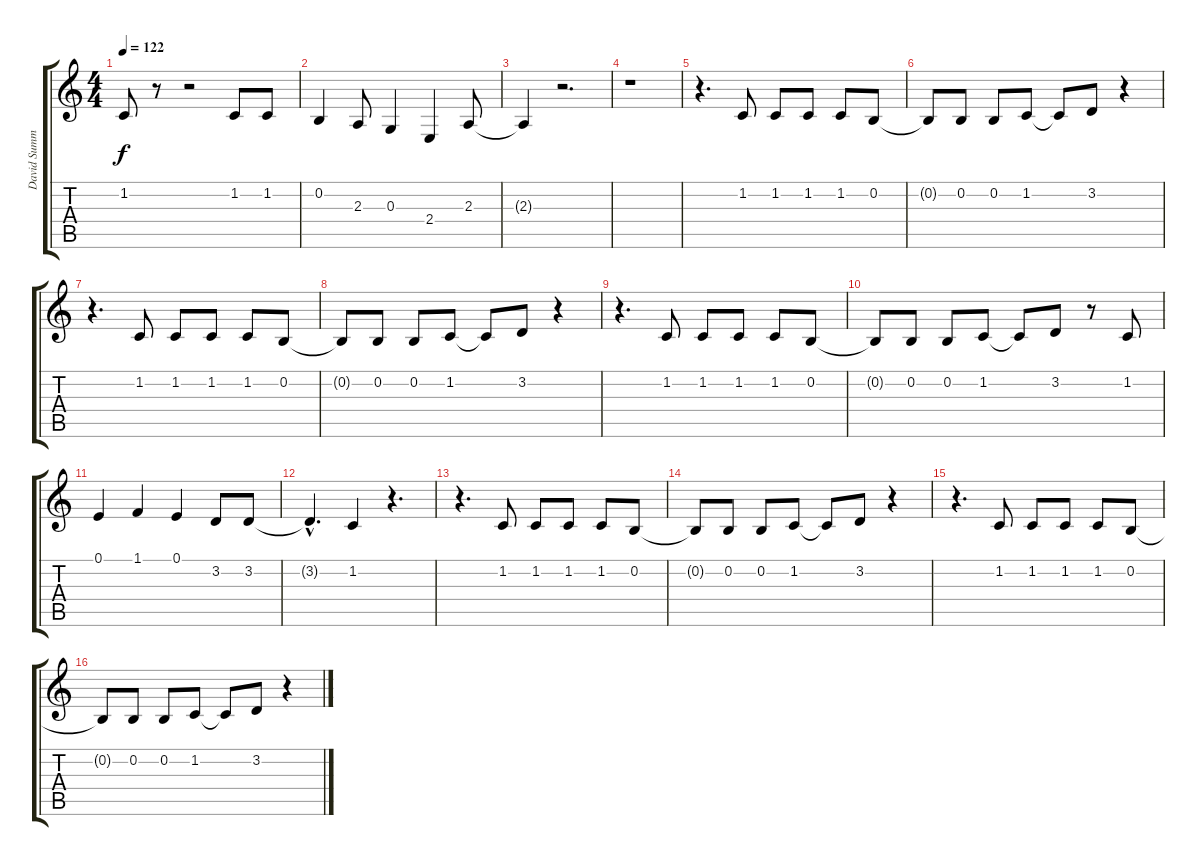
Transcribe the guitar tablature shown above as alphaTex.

\track ("David Summers (Voz)" "David Summ") {instrument acousticgrandpiano}
\staff {score tabs}
\tuning (E4 B3 G3 D3 A2 E2) {hide}
\ts (4 4)
\tempo 122
\clef g2
\ks c
1.2{t}.8{dy f} r.8 r.2 1.2.8 1.2.8 |
0.2.4 2.3.8 0.3.4 2.4.4 2.3.8 |
2.3{t}.4 r.2{d} |
r.1 |
r.4{d} 1.2.8 1.2.8 1.2.8 1.2.8 0.2.8 |
0.2{t}.8 0.2.8 0.2.8 1.2.8 1.2{t}.8 3.2.8 r.4 |
r.4{d} 1.2.8 1.2.8 1.2.8 1.2.8 0.2.8 |
0.2{t}.8 0.2.8 0.2.8 1.2.8 1.2{t}.8 3.2.8 r.4 |
r.4{d} 1.2.8 1.2.8 1.2.8 1.2.8 0.2.8 |
0.2{t}.8 0.2.8 0.2.8 1.2.8 1.2{t}.8 3.2.8 r.8 1.2.8 |
0.1.4 1.1.4 0.1.4 3.2.8 3.2.8 |
3.2{hac t}.4{d} 1.2.4 r.4{d} |
r.4{d} 1.2.8 1.2.8 1.2.8 1.2.8 0.2.8 |
0.2{t}.8 0.2.8 0.2.8 1.2.8 1.2{t}.8 3.2.8 r.4 |
r.4{d} 1.2.8 1.2.8 1.2.8 1.2.8 0.2.8 |
0.2{t}.8 0.2.8 0.2.8 1.2.8 1.2{t}.8 3.2.8 r.4
